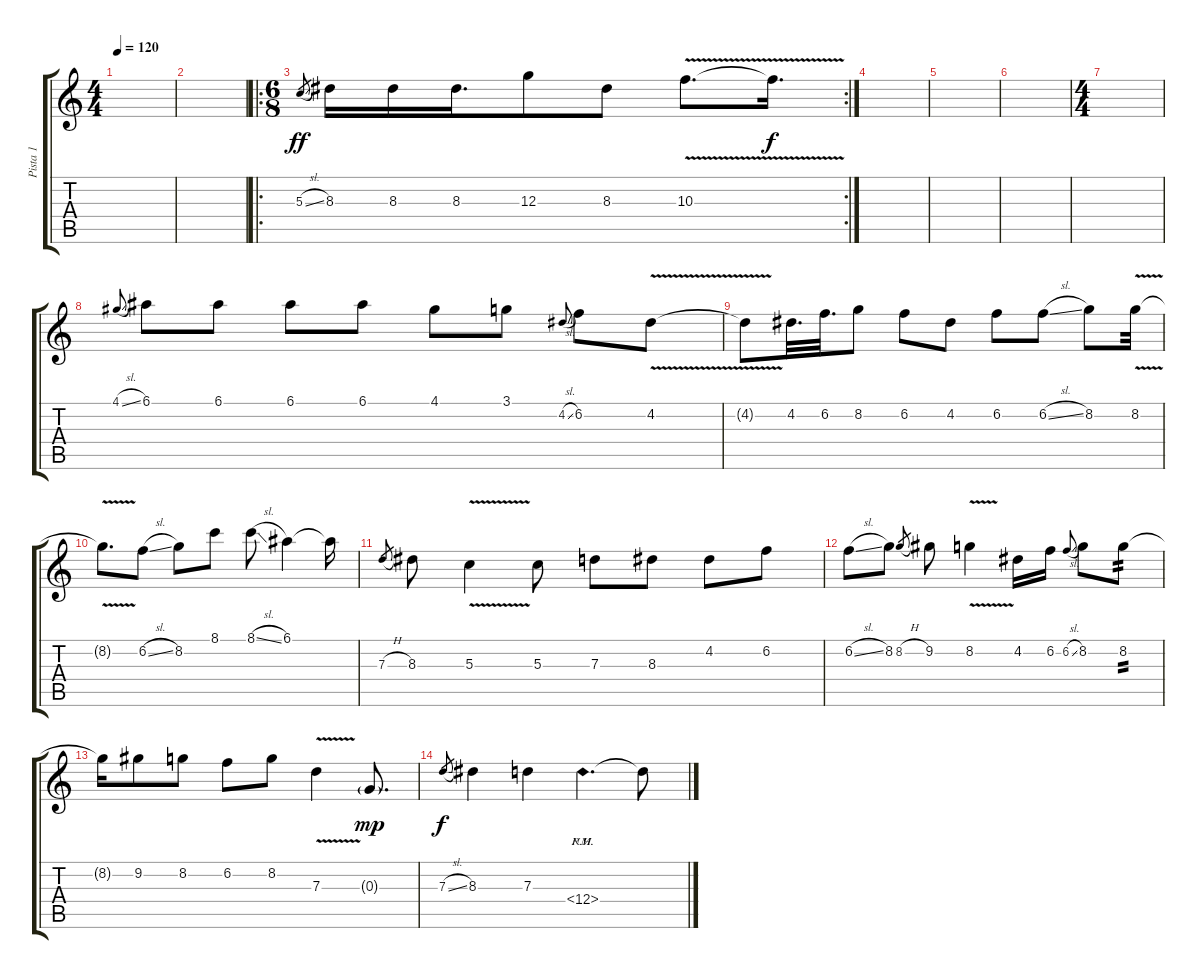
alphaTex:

\track ("Pista 1" "Pista 1") {instrument acousticguitarsteel}
\staff {score tabs}
\tuning (E4 B3 G3 D3 A2 E2) {hide}
\ts (4 4)
\tempo 120
\clef g2
\ks c
|
|
\ro
\rc 2
\ts (6 8)
5.3{sl}.8{gr dy ff} 8.3.16 8.3.16 8.3.16{d} 12.3.8 8.3.8 10.3{v}.8{d} 10.3{t}.16{d dy f} |
|
|
|
\ts (4 4)
|
4.1{sl}.8{gr onbeat} 6.1.8 6.1.8 6.1.8 6.1.8 4.1.8 3.1.8 4.2{sl}.8{gr onbeat} 6.2.8 4.2{v}.8 |
4.2{t}.8 4.2.32{d} 6.2.32{d} 8.2.8 6.2.8 4.2.8 6.2.8 6.2{sl}.8 8.2.8 8.2{v}.32 |
8.2{t}.8{d} 6.2{sl}.8 8.2.8 8.1.8 8.1{sl}.8 6.1.4 6.1{t}.16 |
7.3{h}.8{gr} 8.3.8 5.3{v}.4 5.3.8 7.3.8 8.3.8 4.2.8 6.2.8 |
6.2{sl}.8 8.2.8 8.2{h}.8{gr} 9.2.8 8.2{v}.4 4.2.16 6.2.16 6.2{sl}.8{gr onbeat} 8.2.8 8.2.8{tp 2} |
8.2{t}.16 9.2.8 8.2.8 6.2.8 8.2.8 7.3{v}.4 0.3{g}.8{d dy mp} |
7.3{sl}.8{gr dy f} 8.3.4 7.3.4 12.4{nh pm}.4{d} 12.4{t}.8
